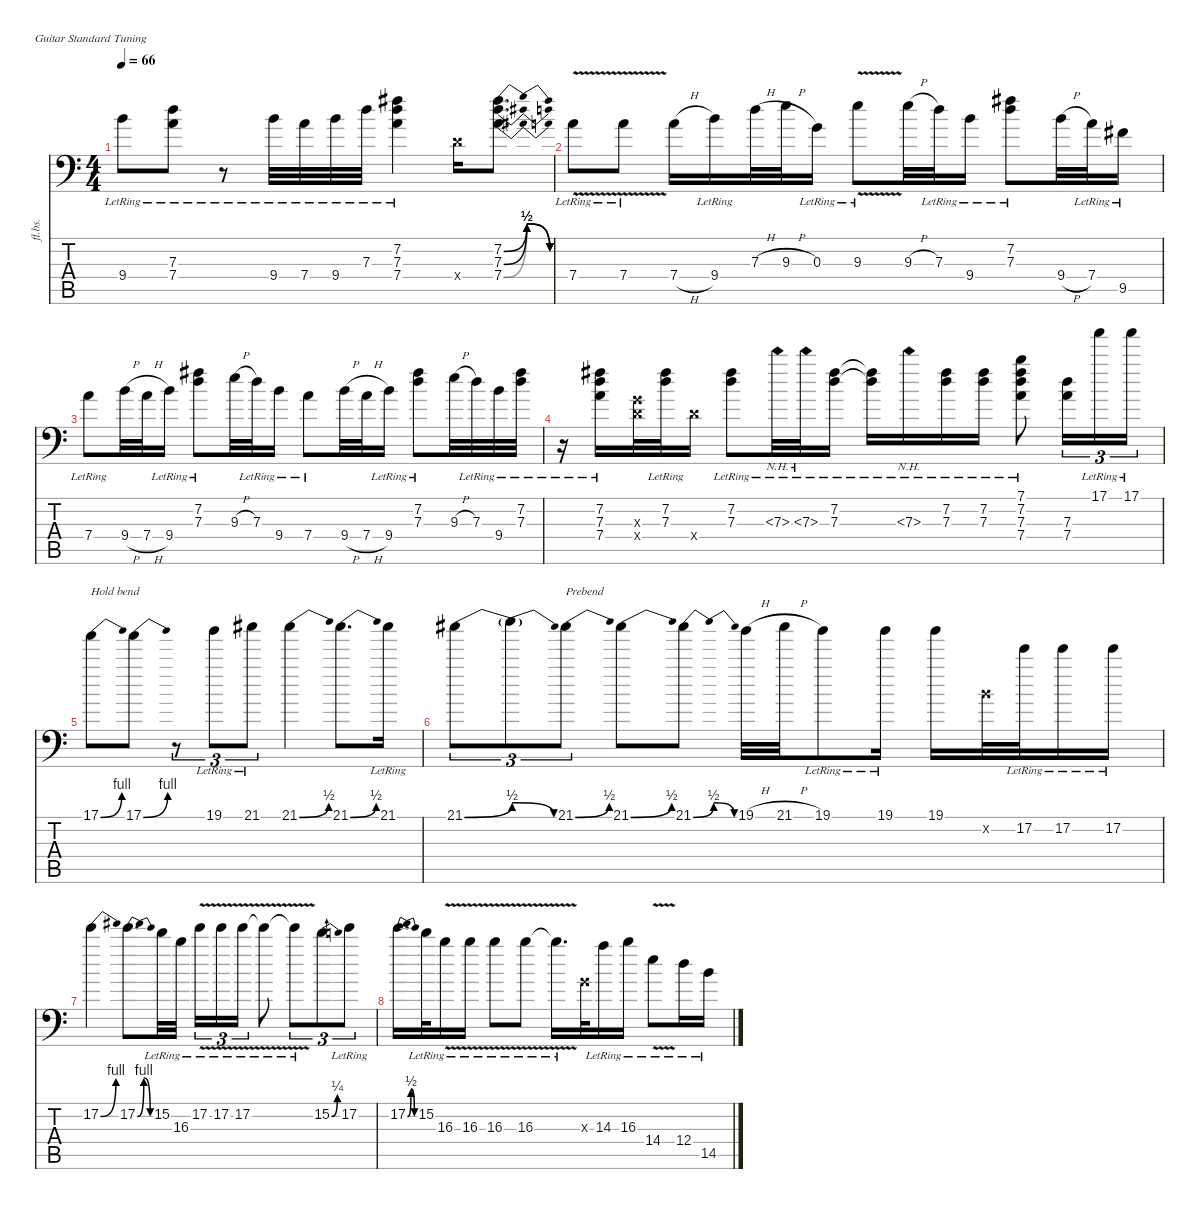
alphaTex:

\defaultSystemsLayout 4
\hideDynamics
\bracketExtendMode nobrackets
\otherSystemsTrackNameOrientation horizontal
\track ("OverDub" "fl.bs.") {instrument fretlessbass}
\staff {score tabs}
\tuning (E4 B3 G3 D3 A2 E2)
\ts (4 4)
\tempo 66
\clef f4
\ks c
9.4{lr}.8{dy f} (7.3{lr} 7.4{lr}).8 r.8 9.4{lr}.32 7.4{lr}.32 9.4{lr}.32 7.3{lr}.32 (7.2{lr acc #} 7.3{lr} 7.4{lr}).4{dy mf} 0.4{x}.16{dy f} (7.2{be (bendrelease 0 0 15 2 30 2 45 0) acc #} 7.3{be (bendrelease 0 0 15 2 30 2 45 0)} 7.4{be (bendrelease 0 0 15 2 30 2 45 0)}).8{d dy mf} |
7.4{v lr}.8{dy f} 7.4{v lr}.8 7.4{h}.16 9.4{lr}.16 7.3{h}.32 9.3{h}.32 0.3{lr}.16 9.3{v lr}.8 9.3{h}.32 7.3{lr}.32 9.4{lr}.16 (7.2{lr acc #} 7.3{lr}).8{dy mf} 9.4{h}.32{dy f} 7.4{lr}.32 9.5{lr acc #}.16{dy ff} |
7.4{lr}.8{dy f} 9.4{h}.32 7.4{h}.32 9.4{lr}.16 (7.2{lr acc #} 7.3{lr}).8{dy mf} 9.3{h}.32{dy f} 7.3{lr}.32 9.4{lr}.16 7.4{lr}.8 9.4{h}.32 7.4{h}.32 9.4{lr}.16 (7.2{lr acc #} 7.3{lr}).8{dy mf} 9.3{h}.32{dy f} 7.3{lr}.32 9.4{lr}.32 (7.2{lr acc #} 7.3{lr}).32{dy mf} |
r.16 (7.2{lr acc #} 7.3{lr} 7.4{lr}).16 (0.3{x} 0.4{x}).32{dy f} (7.2{lr acc #} 7.3{lr}).32{dy mf} 0.4{x}.16{dy f} (7.2{lr acc #} 7.3{lr}).8{dy mf} 7.3{nh lr}.32{dy f} 7.3{nh lr}.32 (7.2{lr acc #} 7.3{lr}).16{dy mf} (7.2{lr t acc #} 7.3{lr t}).16 7.3{nh lr}.16{dy f} (7.2{lr acc #} 7.3{lr}).16{dy mf} (7.2{lr acc #} 7.3{lr}).16 (7.1{lr} 7.2{lr acc #} 7.3{lr} 7.4{lr}).8{dy mp} (7.3 7.4).16{tu (3 2) dy f} 17.1{lr}.16{tu (3 2) dy mp} 17.1{lr}.16{tu (3 2)} |
17.1{be (bend 0 0 30 4)}.8{txt "Hold bend"} 17.1{be (bend 0 0 30 4)}.8 r.8{tu (3 2)} 19.1{lr}.8{tu (3 2)} 21.1{lr acc #}.8{tu (3 2)} 21.1{be (bend 0 0 30 2) acc #}.4 21.1{be (bend 0 0 30 2) acc #}.8{d} 21.1{lr acc #}.16 |
21.1{be (bend 0 0 60 2) acc #}.8{tu (3 2)} 21.1{be (release 0 2 60 0) t}.8{tu (3 2)} 21.1{be (bend 0 0 30 2) acc #}.8{tu (3 2) txt "Prebend"} 21.1{be (bend 0 0 30 2) acc #}.8 21.1{be (bendrelease 0 0 15 2 30 2 45 0) acc #}.8 19.1{h}.32 21.1{h acc #}.32 19.1{lr}.8 19.1{lr}.16 19.1.16 0.2{x}.32{dy mf} 17.2{lr}.32 17.2{lr}.16 17.2{lr}.16 |
17.2{be (bend 0 0 30 4)}.4 17.2{be (bendrelease 0 0 15 4 30 4 45 0)}.8{d} 15.2{lr}.32 16.3{lr}.32{dy f} 17.2{v lr}.16{tu (3 2) dy mf} 17.2{v lr}.16{tu (3 2)} 17.2{v lr}.16{tu (3 2)} 17.2{v lr t}.8 17.2{v lr t}.8{tu (3 2)} 15.2{be (bend 0 0 30 1)}.8{tu (3 2)} 17.2{lr}.8{tu (3 2)} |
17.2{be (bendrelease 0 0 15 2 30 2 45 0)}.16{d} 15.2{lr}.32 16.3{v lr}.16{dy f} 16.3{v lr}.16 16.3{v lr}.8 16.3{v lr}.8 16.3{v lr t}.16{d} 0.3{x}.32 14.3{lr}.16 16.3{lr}.16 14.4{v lr}.8 12.4{lr}.16 14.5{lr}.16{dy ff}
